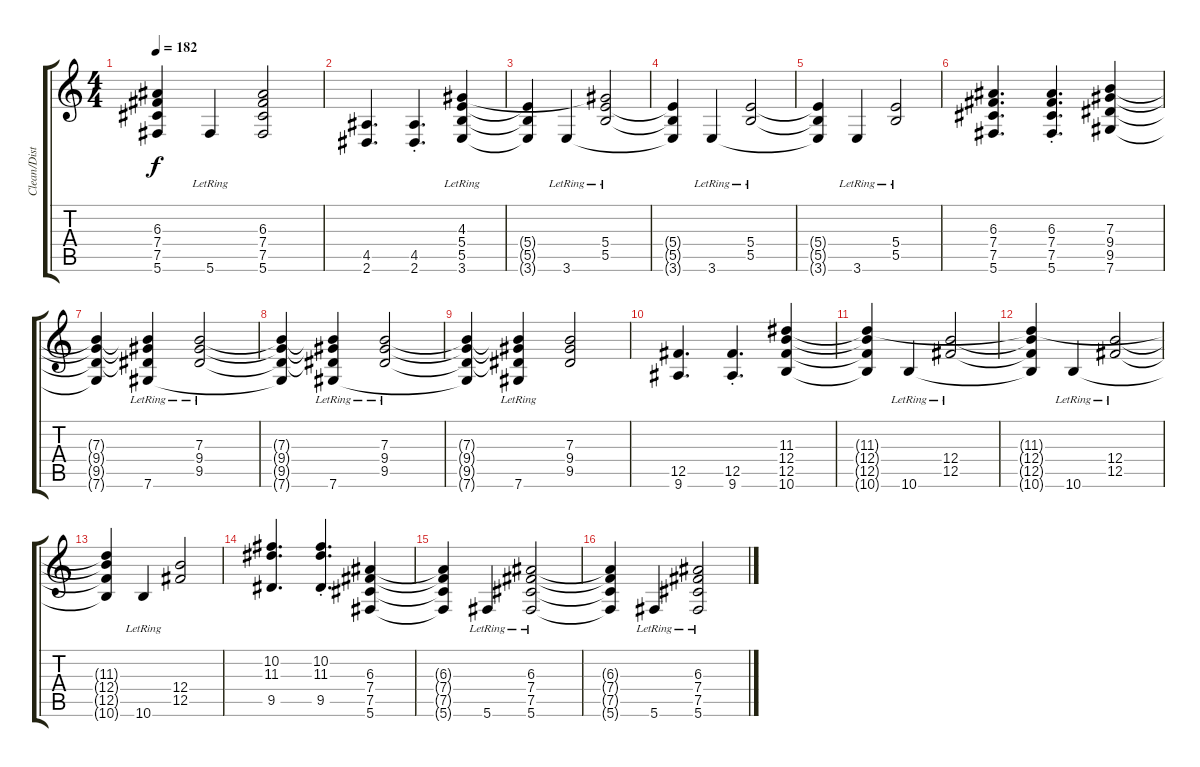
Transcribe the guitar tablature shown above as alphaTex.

\track ("Clean/Dist2" "Clean/Dist") {instrument electricguitarjazz}
\staff {score tabs}
\tuning (Db4 Ab3 E3 B2 Gb2 Db2) {hide}
\ts (4 4)
\tempo 182
\clef g2
\ks c
(6.3{t} 7.4{t} 7.5{t} 5.6{t}).4{dy f} 5.6{lr}.4 (6.3 7.4 7.5 5.6).2 |
(4.5 2.6).4{d} (4.5{st} 2.6{st}).4{d} (4.3 5.4{lr} 5.5{lr} 3.6{lr}).4 |
(5.4{t} 5.5{t} 3.6{t}).4 3.6{lr}.4 (4.3{t} 5.4{lr} 5.5{lr}).2 |
(5.4{t} 5.5{t} 3.6{t}).4 3.6{lr}.4 (5.4{lr} 5.5{lr}).2 |
(5.4{t} 5.5{t} 3.6{t}).4 3.6{lr}.4 (5.4{lr} 5.5{lr}).2 |
(6.3 7.4 7.5 5.6).4{d} (6.3 7.4{st} 7.5{st} 5.6{st}).4{d} (7.3 9.4 9.5 7.6).4 |
(7.3{t} 9.4{t} 9.5{t} 7.6{t}).4 (7.3{t} 9.4{t} 9.5{t} 7.6{lr}).4 (7.3{lr} 9.4{lr} 9.5{lr}).2 |
(7.3{t} 9.4{t} 9.5{t} 7.6{t}).4 (7.3{t} 9.4{t} 9.5{t} 7.6{lr}).4 (7.3{lr} 9.4{lr} 9.5{lr}).2 |
(7.3{t} 9.4{t} 9.5{t} 7.6{t}).4 (7.3{t} 9.4{t} 9.5{t} 7.6{lr}).4 (7.3 9.4 9.5).2 |
(12.5 9.6).4{d} (12.5{st} 9.6{st}).4{d} (11.3 12.4 12.5 10.6).4 |
(11.3{t} 12.4{t} 12.5{t} 10.6{t}).4 10.6{lr}.4 (12.4{lr} 12.5{lr}).2 |
(11.3{t} 12.4{t} 12.5{t} 10.6{t}).4 10.6{lr}.4 (12.4{lr} 12.5{lr}).2 |
(11.3{t} 12.4{t} 12.5{t} 10.6{t}).4 10.6{lr}.4 (12.4 12.5).2 |
(10.2 11.3 9.5).4{d} (10.2 11.3{st} 9.5).4{d} (6.3 7.4 7.5 5.6).4 |
(6.3{t} 7.4{t} 7.5{t} 5.6{t}).4 5.6{lr}.4 (6.3{lr} 7.4{lr} 7.5{lr} 5.6{lr}).2 |
(6.3{t} 7.4{t} 7.5{t} 5.6{t}).4 5.6{lr}.4 (6.3{lr} 7.4{lr} 7.5{lr} 5.6{lr}).2
